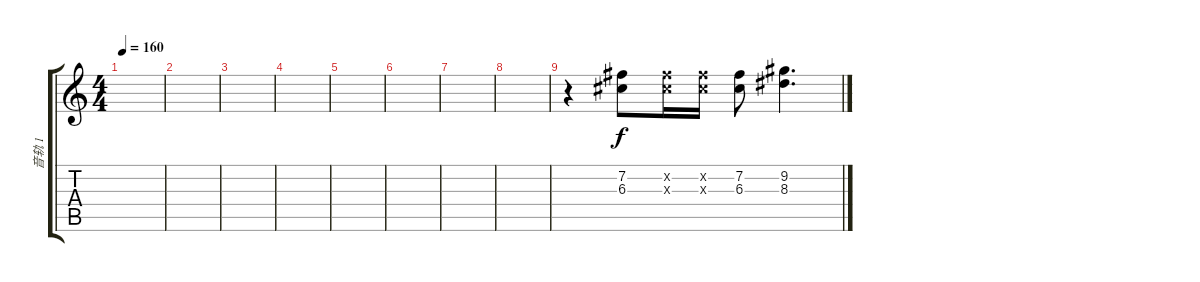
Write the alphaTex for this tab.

\track ("音轨 1" "音轨 1") {instrument distortionguitar}
\staff {score tabs}
\tuning (E4 B3 G3 D3 A2 E2) {hide}
\ts (4 4)
\tempo 160
\clef g2
\ks c
|
|
|
|
|
|
|
|
r.4 (7.2 6.3).8 (7.2{x} 6.3{x}).16 (7.2{x} 6.3{x}).16 (7.2 6.3).8 (9.2 8.3).4{d}
